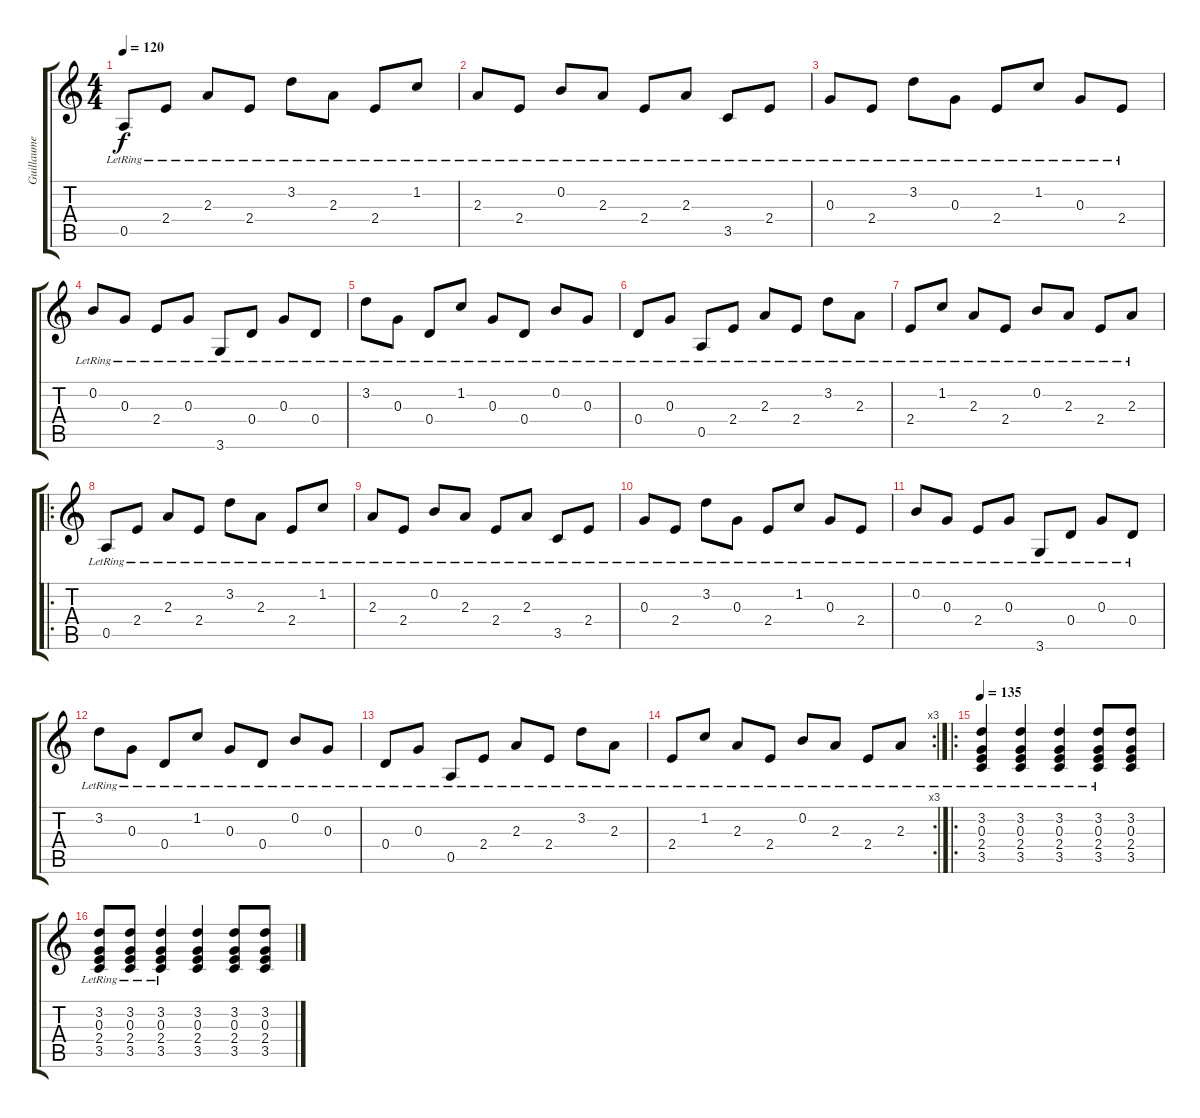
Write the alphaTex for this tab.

\track ("Guillaume" "Guillaume") {instrument acousticguitarnylon}
\staff {score tabs}
\tuning (E4 B3 G3 D3 A2 E2) {hide}
\ts (4 4)
\tempo 120
\clef g2
\ks c
0.5{lr}.8{dy f instrument acousticguitarnylon} 2.4{lr}.8 2.3{lr}.8 2.4{lr}.8 3.2{lr}.8 2.3{lr}.8 2.4{lr}.8 1.2{lr}.8 |
2.3{lr}.8 2.4{lr}.8 0.2{lr}.8 2.3{lr}.8 2.4{lr}.8 2.3{lr}.8 3.5{lr}.8 2.4{lr}.8 |
0.3{lr}.8 2.4{lr}.8 3.2{lr}.8 0.3{lr}.8 2.4{lr}.8 1.2{lr}.8 0.3{lr}.8 2.4{lr}.8 |
0.2{lr}.8 0.3{lr}.8 2.4{lr}.8 0.3{lr}.8 3.6{lr}.8 0.4{lr}.8 0.3{lr}.8 0.4{lr}.8 |
3.2{lr}.8 0.3{lr}.8 0.4{lr}.8 1.2{lr}.8 0.3{lr}.8 0.4{lr}.8 0.2{lr}.8 0.3{lr}.8 |
0.4{lr}.8 0.3{lr}.8 0.5{lr}.8 2.4{lr}.8 2.3{lr}.8 2.4{lr}.8 3.2{lr}.8 2.3{lr}.8 |
2.4{lr}.8 1.2{lr}.8 2.3{lr}.8 2.4{lr}.8 0.2{lr}.8 2.3{lr}.8 2.4{lr}.8 2.3{lr}.8 |
\ro
0.5{lr}.8 2.4{lr}.8 2.3{lr}.8 2.4{lr}.8 3.2{lr}.8 2.3{lr}.8 2.4{lr}.8 1.2{lr}.8 |
2.3{lr}.8 2.4{lr}.8 0.2{lr}.8 2.3{lr}.8 2.4{lr}.8 2.3{lr}.8 3.5{lr}.8 2.4{lr}.8 |
0.3{lr}.8 2.4{lr}.8 3.2{lr}.8 0.3{lr}.8 2.4{lr}.8 1.2{lr}.8 0.3{lr}.8 2.4{lr}.8 |
0.2{lr}.8 0.3{lr}.8 2.4{lr}.8 0.3{lr}.8 3.6{lr}.8 0.4{lr}.8 0.3{lr}.8 0.4{lr}.8 |
3.2{lr}.8 0.3{lr}.8 0.4{lr}.8 1.2{lr}.8 0.3{lr}.8 0.4{lr}.8 0.2{lr}.8 0.3{lr}.8 |
0.4{lr}.8 0.3{lr}.8 0.5{lr}.8 2.4{lr}.8 2.3{lr}.8 2.4{lr}.8 3.2{lr}.8 2.3{lr}.8 |
\rc 3
2.4{lr}.8 1.2{lr}.8 2.3{lr}.8 2.4{lr}.8 0.2{lr}.8 2.3{lr}.8 2.4{lr}.8 2.3{lr}.8 |
\ro
\tempo 135
(3.2{lr} 0.3{lr} 2.4{lr} 3.5{lr}).4 (3.2{lr} 0.3{lr} 2.4{lr} 3.5{lr}).4 (3.2{lr} 0.3{lr} 2.4{lr} 3.5{lr}).4 (3.2{lr} 0.3{lr} 2.4{lr} 3.5{lr}).8 (3.2 0.3 2.4 3.5).8 |
(3.2{lr} 0.3{lr} 2.4{lr} 3.5{lr}).8 (3.2{lr} 0.3{lr} 2.4{lr} 3.5{lr}).8 (3.2{lr} 0.3{lr} 2.4{lr} 3.5{lr}).4 (3.2 0.3 2.4 3.5).4 (3.2 0.3 2.4 3.5).8 (3.2 0.3 2.4 3.5).8
